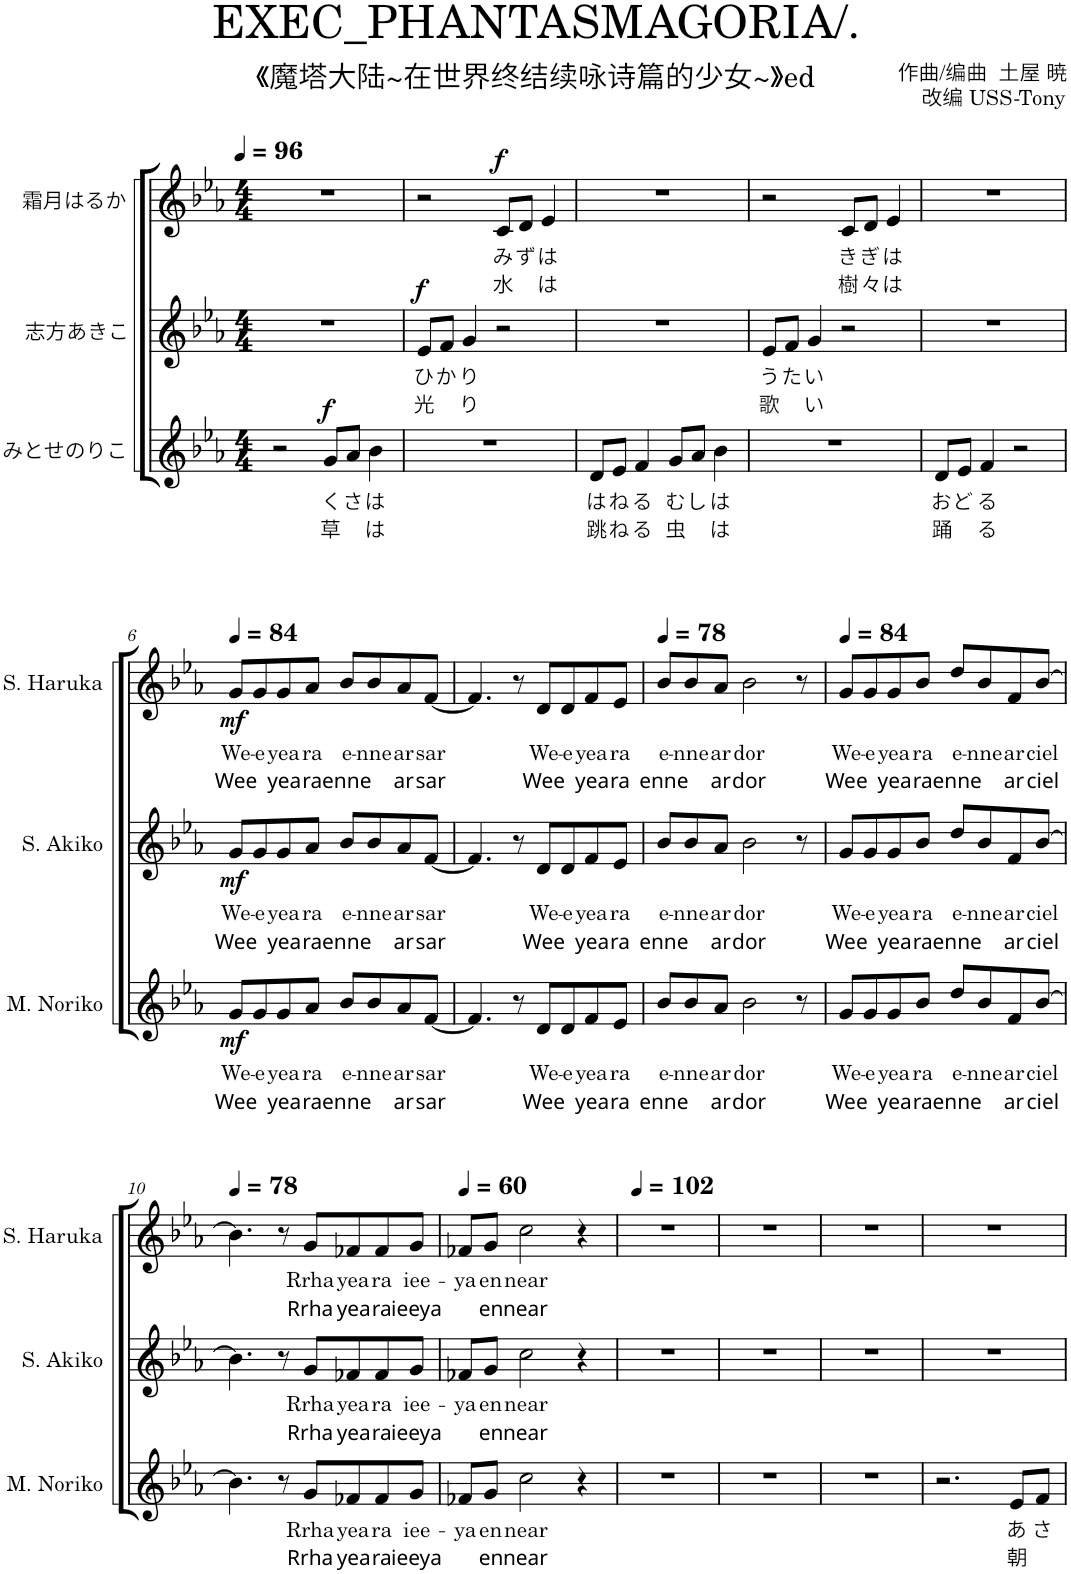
**kern	**text	**text	**dynam	**kern	**text	**text	**dynam	**kern	**text	**text	**dynam
*part3	*part3	*part3	*part3	*part2	*part2	*part2	*part2	*part1	*part1	*part1	*part1
*staff3	*staff3	*staff3	*staff3	*staff2	*staff2	*staff2	*staff2	*staff1	*staff1	*staff1	*staff1
*I"みとせのりこ	*	*	*	*I"志方あきこ	*	*	*	*I"霜月はるか	*	*	*
*clefG2	*	*	*	*clefG2	*	*	*	*clefG2	*	*	*
*k[b-e-a-]	*	*	*	*k[b-e-a-]	*	*	*	*k[b-e-a-]	*	*	*
*M4/4	*	*	*	*M4/4	*	*	*	*M4/4	*	*	*
*MM96	*	*	*	*MM96	*	*	*	*MM96	*	*	*
=1	=1	=1	=1	=1	=1	=1	=1	=1	=1	=1	=1
2r	.	.	.	1r	.	.	.	1r	.	.	.
!	!LO:LY:b	!LO:LY:b	!LO:DY:a	!	!	!	!	!	!	!	!
8g/L	く	草	f	.	.	.	.	.	.	.	.
!	!LO:LY:b	!	!	!	!	!	!	!	!	!	!
8a-/J	さ	.	.	.	.	.	.	.	.	.	.
!	!LO:LY:b	!LO:LY:b	!	!	!	!	!	!	!	!	!
4b-\	は	は	.	.	.	.	.	.	.	.	.
=2	=2	=2	=2	=2	=2	=2	=2	=2	=2	=2	=2
!	!	!	!	!	!LO:LY:b	!LO:LY:b	!LO:DY:a	!	!	!	!
1r	.	.	.	8e-/L	ひ	光	f	2r	.	.	.
!	!	!	!	!	!LO:LY:b	!	!	!	!	!	!
.	.	.	.	8f/J	か	.	.	.	.	.	.
!	!	!	!	!	!LO:LY:b	!LO:LY:b	!	!	!	!	!
.	.	.	.	4g/	り	り	.	.	.	.	.
!	!	!	!	!	!	!	!	!	!LO:LY:b	!LO:LY:b	!LO:DY:a
.	.	.	.	2r	.	.	.	8c/L	み	水	f
!	!	!	!	!	!	!	!	!	!LO:LY:b	!	!
.	.	.	.	.	.	.	.	8d/J	ず	.	.
!	!	!	!	!	!	!	!	!	!LO:LY:b	!LO:LY:b	!
.	.	.	.	.	.	.	.	4e-/	は	は	.
=3	=3	=3	=3	=3	=3	=3	=3	=3	=3	=3	=3
!	!LO:LY:b	!LO:LY:b	!	!	!	!	!	!	!	!	!
8d/L	は	跳	.	1r	.	.	.	1r	.	.	.
!	!LO:LY:b	!LO:LY:b	!	!	!	!	!	!	!	!	!
8e-/J	ね	ね	.	.	.	.	.	.	.	.	.
!	!LO:LY:b	!LO:LY:b	!	!	!	!	!	!	!	!	!
4f/	る	る	.	.	.	.	.	.	.	.	.
!	!LO:LY:b	!LO:LY:b	!	!	!	!	!	!	!	!	!
8g/L	む	虫	.	.	.	.	.	.	.	.	.
!	!LO:LY:b	!	!	!	!	!	!	!	!	!	!
8a-/J	し	.	.	.	.	.	.	.	.	.	.
!	!LO:LY:b	!LO:LY:b	!	!	!	!	!	!	!	!	!
4b-\	は	は	.	.	.	.	.	.	.	.	.
=4	=4	=4	=4	=4	=4	=4	=4	=4	=4	=4	=4
!	!	!	!	!	!LO:LY:b	!LO:LY:b	!	!	!	!	!
1r	.	.	.	8e-/L	う	歌	.	2r	.	.	.
!	!	!	!	!	!LO:LY:b	!	!	!	!	!	!
.	.	.	.	8f/J	た	.	.	.	.	.	.
!	!	!	!	!	!LO:LY:b	!LO:LY:b	!	!	!	!	!
.	.	.	.	4g/	い	い	.	.	.	.	.
!	!	!	!	!	!	!	!	!	!LO:LY:b	!LO:LY:b	!
.	.	.	.	2r	.	.	.	8c/L	き	樹	.
!	!	!	!	!	!	!	!	!	!LO:LY:b	!LO:LY:b	!
.	.	.	.	.	.	.	.	8d/J	ぎ	々	.
!	!	!	!	!	!	!	!	!	!LO:LY:b	!LO:LY:b	!
.	.	.	.	.	.	.	.	4e-/	は	は	.
=5	=5	=5	=5	=5	=5	=5	=5	=5	=5	=5	=5
!	!LO:LY:b	!LO:LY:b	!	!	!	!	!	!	!	!	!
8d/L	お	踊	.	1r	.	.	.	1r	.	.	.
!	!LO:LY:b	!	!	!	!	!	!	!	!	!	!
8e-/J	ど	.	.	.	.	.	.	.	.	.	.
!	!LO:LY:b	!LO:LY:b	!	!	!	!	!	!	!	!	!
4f/	る	る	.	.	.	.	.	.	.	.	.
2r	.	.	.	.	.	.	.	.	.	.	.
!!LO:LB:g=z
=6	=6	=6	=6	=6	=6	=6	=6	=6	=6	=6	=6
*	*	*	*	*	*	*	*	*MM84	*	*	*
!	!LO:LY:b	!LO:LY:b	!LO:DY:b	!	!LO:LY:b	!LO:LY:b	!LO:DY:b	!	!LO:LY:b	!LO:LY:b	!LO:DY:b
8g/L	We-	Wee	mf	8g/L	We-	Wee	mf	8g/L	We-	Wee	mf
!	!LO:LY:b	!	!	!	!LO:LY:b	!	!	!	!LO:LY:b	!	!
8g/	-e	.	.	8g/	-e	.	.	8g/	-e	.	.
!	!LO:LY:b	!LO:LY:b	!	!	!LO:LY:b	!LO:LY:b	!	!	!LO:LY:b	!LO:LY:b	!
8g/	yea	yea	.	8g/	yea	yea	.	8g/	yea	yea	.
!	!LO:LY:b	!LO:LY:b	!	!	!LO:LY:b	!LO:LY:b	!	!	!LO:LY:b	!LO:LY:b	!
8a-/J	ra	ra	.	8a-/J	ra	ra	.	8a-/J	ra	ra	.
!	!LO:LY:b	!LO:LY:b	!	!	!LO:LY:b	!LO:LY:b	!	!	!LO:LY:b	!LO:LY:b	!
8b-/L	e-	enne	.	8b-/L	e-	enne	.	8b-/L	e-	enne	.
!	!LO:LY:b	!	!	!	!LO:LY:b	!	!	!	!LO:LY:b	!	!
8b-/	-nne	.	.	8b-/	-nne	.	.	8b-/	-nne	.	.
!	!LO:LY:b	!LO:LY:b	!	!	!LO:LY:b	!LO:LY:b	!	!	!LO:LY:b	!LO:LY:b	!
8a-/	ar	ar	.	8a-/	ar	ar	.	8a-/	ar	ar	.
!	!LO:LY:b	!LO:LY:b	!	!	!LO:LY:b	!LO:LY:b	!	!	!LO:LY:b	!LO:LY:b	!
[8f/J	sar	sar	.	[8f/J	sar	sar	.	[8f/J	sar	sar	.
=7	=7	=7	=7	=7	=7	=7	=7	=7	=7	=7	=7
4.f/]	.	.	.	4.f/]	.	.	.	4.f/]	.	.	.
8r	.	.	.	8r	.	.	.	8r	.	.	.
!	!LO:LY:b	!LO:LY:b	!	!	!LO:LY:b	!LO:LY:b	!	!	!LO:LY:b	!LO:LY:b	!
8d/L	We-	Wee	.	8d/L	We-	Wee	.	8d/L	We-	Wee	.
!	!LO:LY:b	!	!	!	!LO:LY:b	!	!	!	!LO:LY:b	!	!
8d/	-e	.	.	8d/	-e	.	.	8d/	-e	.	.
!	!LO:LY:b	!LO:LY:b	!	!	!LO:LY:b	!LO:LY:b	!	!	!LO:LY:b	!LO:LY:b	!
8f/	yea	yea	.	8f/	yea	yea	.	8f/	yea	yea	.
!	!LO:LY:b	!LO:LY:b	!	!	!LO:LY:b	!LO:LY:b	!	!	!LO:LY:b	!LO:LY:b	!
8e-/J	ra	ra	.	8e-/J	ra	ra	.	8e-/J	ra	ra	.
=8	=8	=8	=8	=8	=8	=8	=8	=8	=8	=8	=8
*	*	*	*	*	*	*	*	*MM78	*	*	*
!	!LO:LY:b	!LO:LY:b	!	!	!LO:LY:b	!LO:LY:b	!	!	!LO:LY:b	!LO:LY:b	!
8b-/L	e-	enne	.	8b-/L	e-	enne	.	8b-/L	e-	enne	.
!	!LO:LY:b	!	!	!	!LO:LY:b	!	!	!	!LO:LY:b	!	!
8b-/	-nne	.	.	8b-/	-nne	.	.	8b-/	-nne	.	.
!	!LO:LY:b	!LO:LY:b	!	!	!LO:LY:b	!LO:LY:b	!	!	!LO:LY:b	!LO:LY:b	!
8a-/J	ar	ar	.	8a-/J	ar	ar	.	8a-/J	ar	ar	.
!	!LO:LY:b	!LO:LY:b	!	!	!LO:LY:b	!LO:LY:b	!	!	!LO:LY:b	!LO:LY:b	!
2b-\	dor	dor	.	2b-\	dor	dor	.	2b-\	dor	dor	.
8r	.	.	.	8r	.	.	.	8r	.	.	.
=9	=9	=9	=9	=9	=9	=9	=9	=9	=9	=9	=9
*	*	*	*	*	*	*	*	*MM84	*	*	*
!	!LO:LY:b	!LO:LY:b	!	!	!LO:LY:b	!LO:LY:b	!	!	!LO:LY:b	!LO:LY:b	!
8g/L	We-	Wee	.	8g/L	We-	Wee	.	8g/L	We-	Wee	.
!	!LO:LY:b	!	!	!	!LO:LY:b	!	!	!	!LO:LY:b	!	!
8g/	-e	.	.	8g/	-e	.	.	8g/	-e	.	.
!	!LO:LY:b	!LO:LY:b	!	!	!LO:LY:b	!LO:LY:b	!	!	!LO:LY:b	!LO:LY:b	!
8g/	yea	yea	.	8g/	yea	yea	.	8g/	yea	yea	.
!	!LO:LY:b	!LO:LY:b	!	!	!LO:LY:b	!LO:LY:b	!	!	!LO:LY:b	!LO:LY:b	!
8b-/J	ra	ra	.	8b-/J	ra	ra	.	8b-/J	ra	ra	.
!	!LO:LY:b	!LO:LY:b	!	!	!LO:LY:b	!LO:LY:b	!	!	!LO:LY:b	!LO:LY:b	!
8dd/L	e-	enne	.	8dd/L	e-	enne	.	8dd/L	e-	enne	.
!	!LO:LY:b	!	!	!	!LO:LY:b	!	!	!	!LO:LY:b	!	!
8b-/	-nne	.	.	8b-/	-nne	.	.	8b-/	-nne	.	.
!	!LO:LY:b	!LO:LY:b	!	!	!LO:LY:b	!LO:LY:b	!	!	!LO:LY:b	!LO:LY:b	!
8f/	ar	ar	.	8f/	ar	ar	.	8f/	ar	ar	.
!	!LO:LY:b	!LO:LY:b	!	!	!LO:LY:b	!LO:LY:b	!	!	!LO:LY:b	!LO:LY:b	!
[8b-/J	ciel	ciel	.	[8b-/J	ciel	ciel	.	[8b-/J	ciel	ciel	.
!!LO:LB:g=z
=10	=10	=10	=10	=10	=10	=10	=10	=10	=10	=10	=10
*	*	*	*	*	*	*	*	*MM78	*	*	*
4.b-\]	.	.	.	4.b-\]	.	.	.	4.b-\]	.	.	.
8r	.	.	.	8r	.	.	.	8r	.	.	.
!	!LO:LY:b	!LO:LY:b	!	!	!LO:LY:b	!LO:LY:b	!	!	!LO:LY:b	!LO:LY:b	!
8g/L	Rrha	Rrha	.	8g/L	Rrha	Rrha	.	8g/L	Rrha	Rrha	.
!	!LO:LY:b	!LO:LY:b	!	!	!LO:LY:b	!LO:LY:b	!	!	!LO:LY:b	!LO:LY:b	!
8f-X/	yea	yea	.	8f-X/	yea	yea	.	8f-X/	yea	yea	.
!	!LO:LY:b	!LO:LY:b	!	!	!LO:LY:b	!LO:LY:b	!	!	!LO:LY:b	!LO:LY:b	!
8f-/	ra	ra	.	8f-/	ra	ra	.	8f-/	ra	ra	.
!	!LO:LY:b	!LO:LY:b	!	!	!LO:LY:b	!LO:LY:b	!	!	!LO:LY:b	!LO:LY:b	!
8g/J	iee-	ieeya	.	8g/J	iee-	ieeya	.	8g/J	iee-	ieeya	.
=11	=11	=11	=11	=11	=11	=11	=11	=11	=11	=11	=11
*	*	*	*	*	*	*	*	*MM60	*	*	*
!	!LO:LY:b	!	!	!	!LO:LY:b	!	!	!	!LO:LY:b	!	!
8f-X/L	-ya	.	.	8f-X/L	-ya	.	.	8f-X/L	-ya	.	.
!	!LO:LY:b	!LO:LY:b	!	!	!LO:LY:b	!LO:LY:b	!	!	!LO:LY:b	!LO:LY:b	!
8g/J	en	en	.	8g/J	en	en	.	8g/J	en	en	.
!	!LO:LY:b	!LO:LY:b	!	!	!LO:LY:b	!LO:LY:b	!	!	!LO:LY:b	!LO:LY:b	!
2cc\	near	near	.	2cc\	near	near	.	2cc\	near	near	.
4r	.	.	.	4r	.	.	.	4r	.	.	.
=12	=12	=12	=12	=12	=12	=12	=12	=12	=12	=12	=12
*	*	*	*	*	*	*	*	*MM102	*	*	*
1r	.	.	.	1r	.	.	.	1r	.	.	.
=13	=13	=13	=13	=13	=13	=13	=13	=13	=13	=13	=13
1r	.	.	.	1r	.	.	.	1r	.	.	.
=14	=14	=14	=14	=14	=14	=14	=14	=14	=14	=14	=14
1r	.	.	.	1r	.	.	.	1r	.	.	.
=15	=15	=15	=15	=15	=15	=15	=15	=15	=15	=15	=15
2.r	.	.	.	1r	.	.	.	1r	.	.	.
!	!LO:LY:b	!LO:LY:b	!	!	!	!	!	!	!	!	!
8e-/L	あ	朝	.	.	.	.	.	.	.	.	.
!	!LO:LY:b	!	!	!	!	!	!	!	!	!	!
8f/J	さ	.	.	.	.	.	.	.	.	.	.
=	=	=	=	=	=	=	=	=	=	=	=
*-	*-	*-	*-	*-	*-	*-	*-	*-	*-	*-	*-
